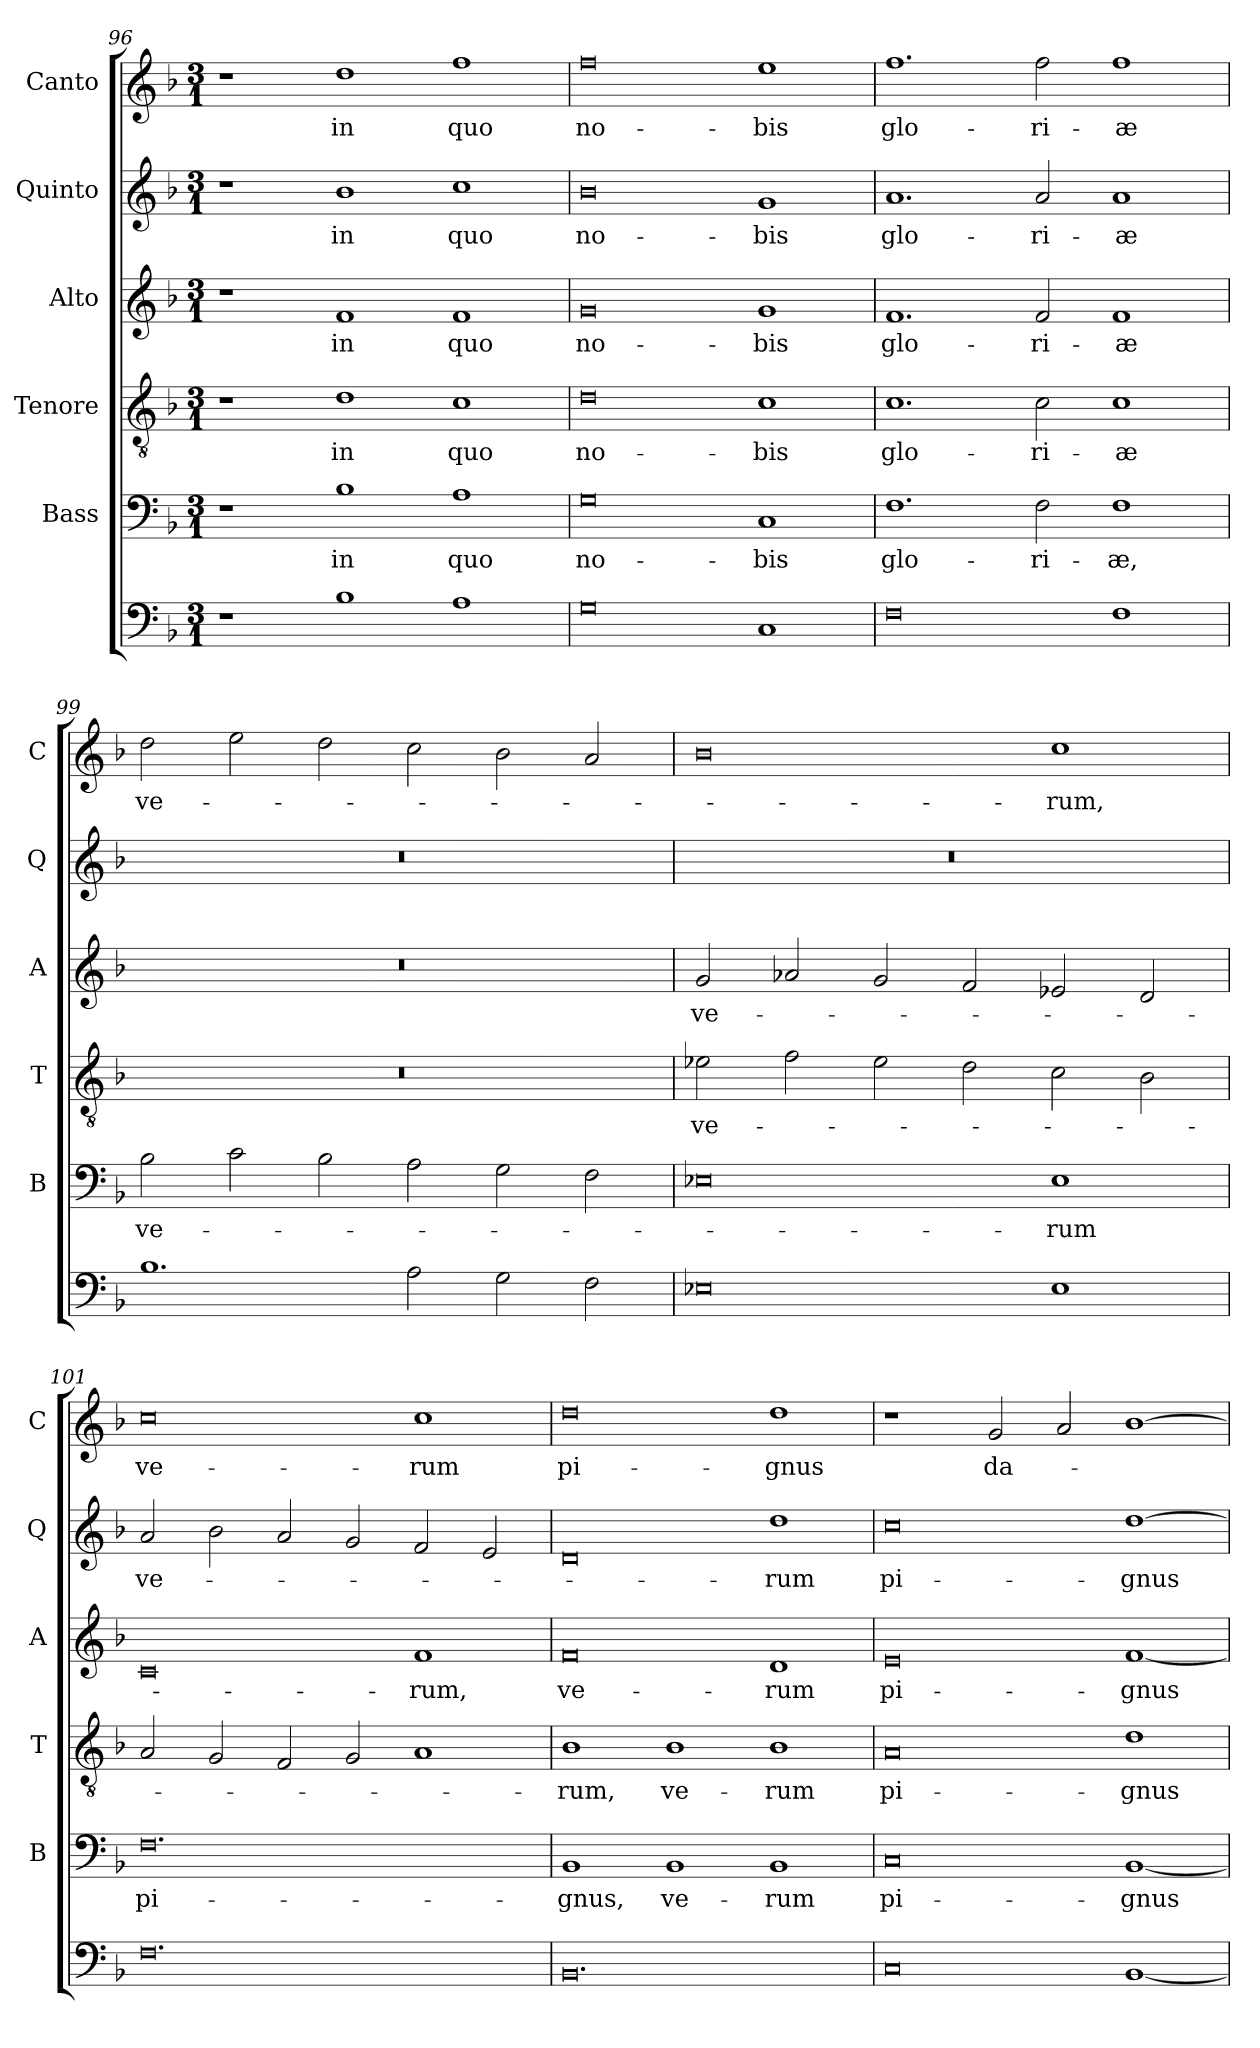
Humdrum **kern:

**kern	**kern	**text	**kern	**text	**kern	**text	**kern	**text	**kern	**text
*part6	*part5	*part5	*part4	*part4	*part3	*part3	*part2	*part2	*part1	*part1
*staff6	*staff5	*staff5	*staff4	*staff4	*staff3	*staff3	*staff2	*staff2	*staff1	*staff1
*	*I"Bass	*	*I"Tenore	*	*I"Alto	*	*I"Quinto	*	*I"Canto	*
*	*I'B	*	*I'T	*	*I'A	*	*I'Q	*	*I'C	*
*clefF4	*clefF4	*	*clefGv2	*	*clefG2	*	*clefG2	*	*clefG2	*
*k[b-]	*k[b-]	*	*k[b-]	*	*k[b-]	*	*k[b-]	*	*k[b-]	*
*F:	*F:	*	*F:	*	*F:	*	*F:	*	*F:	*
*M3/1	*M3/1	*	*M3/1	*	*M3/1	*	*M3/1	*	*M3/1	*
=96	=96	=96	=96	=96	=96	=96	=96	=96	=96	=96
1r	1r	.	1r	.	1r	.	1r	.	1r	.
!	!	!LO:LY:b	!	!LO:LY:b	!	!LO:LY:b	!	!LO:LY:b	!	!LO:LY:b
1B-	1B-	in	1d	in	1f	in	1b-	in	1dd	in
!	!	!LO:LY:b	!	!LO:LY:b	!	!LO:LY:b	!	!LO:LY:b	!	!LO:LY:b
1A	1A	quo	1c	quo	1f	quo	1cc	quo	1ff	quo
=97	=97	=97	=97	=97	=97	=97	=97	=97	=97	=97
!	!	!LO:LY:b	!	!LO:LY:b	!	!LO:LY:b	!	!LO:LY:b	!	!LO:LY:b
0G	0G	no-	0d	no-	0g	no-	0b-	no-	0ff	no-
!	!	!LO:LY:b	!	!LO:LY:b	!	!LO:LY:b	!	!LO:LY:b	!	!LO:LY:b
1C	1C	-bis	1c	-bis	1g	-bis	1g	-bis	1ee	-bis
=98	=98	=98	=98	=98	=98	=98	=98	=98	=98	=98
!	!	!LO:LY:b	!	!LO:LY:b	!	!LO:LY:b	!	!LO:LY:b	!	!LO:LY:b
0F	1.F	glo-	1.c	glo-	1.f	glo-	1.a	glo-	1.ff	glo-
!	!	!LO:LY:b	!	!LO:LY:b	!	!LO:LY:b	!	!LO:LY:b	!	!LO:LY:b
.	2F\	-ri-	2c\	-ri-	2f/	-ri-	2a/	-ri-	2ff\	-ri-
!	!	!LO:LY:b	!	!LO:LY:b	!	!LO:LY:b	!	!LO:LY:b	!	!LO:LY:b
1F	1F	-æ,	1c	-æ	1f	-æ	1a	-æ	1ff	-æ
=99	=99	=99	=99	=99	=99	=99	=99	=99	=99	=99
!	!	!LO:LY:b	!	!	!	!	!	!	!	!LO:LY:b
1.B-	2B-\	ve-	0.r	.	0.r	.	0.r	.	2dd\	ve-
.	2c\	.	.	.	.	.	.	.	2ee\	.
.	2B-\	.	.	.	.	.	.	.	2dd\	.
2A\	2A\	.	.	.	.	.	.	.	2cc\	.
2G\	2G\	.	.	.	.	.	.	.	2b-\	.
2F\	2F\	.	.	.	.	.	.	.	2a/	.
=100	=100	=100	=100	=100	=100	=100	=100	=100	=100	=100
!	!	!	!	!LO:LY:b	!	!LO:LY:b	!	!	!	!
0E-X	0E-X	.	2e-X\	ve-	2g/	ve-	0.r	.	0b-	.
.	.	.	2f\	.	2a-X/	.	.	.	.	.
.	.	.	2e-\	.	2g/	.	.	.	.	.
.	.	.	2d\	.	2f/	.	.	.	.	.
!	!	!LO:LY:b	!	!	!	!	!	!	!	!LO:LY:b
1E-	1E-	-rum	2c\	.	2e-X/	.	.	.	1cc	-rum,
.	.	.	2B-\	.	2d/	.	.	.	.	.
!!LO:PB:g=z
=101	=101	=101	=101	=101	=101	=101	=101	=101	=101	=101
!	!	!LO:LY:b	!	!	!	!	!	!LO:LY:b	!	!LO:LY:b
0.F	0.F	pi-	2A/	.	0c	.	2a/	ve-	0cc	ve-
.	.	.	2G/	.	.	.	2b-\	.	.	.
.	.	.	2F/	.	.	.	2a/	.	.	.
.	.	.	2G/	.	.	.	2g/	.	.	.
!	!	!	!	!	!	!LO:LY:b	!	!	!	!LO:LY:b
.	.	.	1A	.	1f	-rum,	2f/	.	1cc	-rum
.	.	.	.	.	.	.	2e/	.	.	.
=102	=102	=102	=102	=102	=102	=102	=102	=102	=102	=102
!	!	!LO:LY:b	!	!LO:LY:b	!	!LO:LY:b	!	!	!	!LO:LY:b
0.BB-	1BB-	-gnus,	1B-	-rum,	0f	ve-	0d	.	0dd	pi-
!	!	!LO:LY:b	!	!LO:LY:b	!	!	!	!	!	!
.	1BB-	ve-	1B-	ve-	.	.	.	.	.	.
!	!	!LO:LY:b	!	!LO:LY:b	!	!LO:LY:b	!	!LO:LY:b	!	!LO:LY:b
.	1BB-	-rum	1B-	-rum	1d	-rum	1dd	-rum	1dd	-gnus
=103	=103	=103	=103	=103	=103	=103	=103	=103	=103	=103
!	!	!LO:LY:b	!	!LO:LY:b	!	!LO:LY:b	!	!LO:LY:b	!	!
0C	0C	pi-	0A	pi-	0e	pi-	0cc	pi-	1r	.
!	!	!	!	!	!	!	!	!	!	!LO:LY:b
.	.	.	.	.	.	.	.	.	2g/	da-
.	.	.	.	.	.	.	.	.	2a/	.
!	!	!LO:LY:b	!	!LO:LY:b	!	!LO:LY:b	!	!LO:LY:b	!	!
[1BB-	[1BB-	-gnus	1d	-gnus	[1f	-gnus	[1dd	-gnus	[1b-	.
=	=	=	=	=	=	=	=	=	=	=
*-	*-	*-	*-	*-	*-	*-	*-	*-	*-	*-
